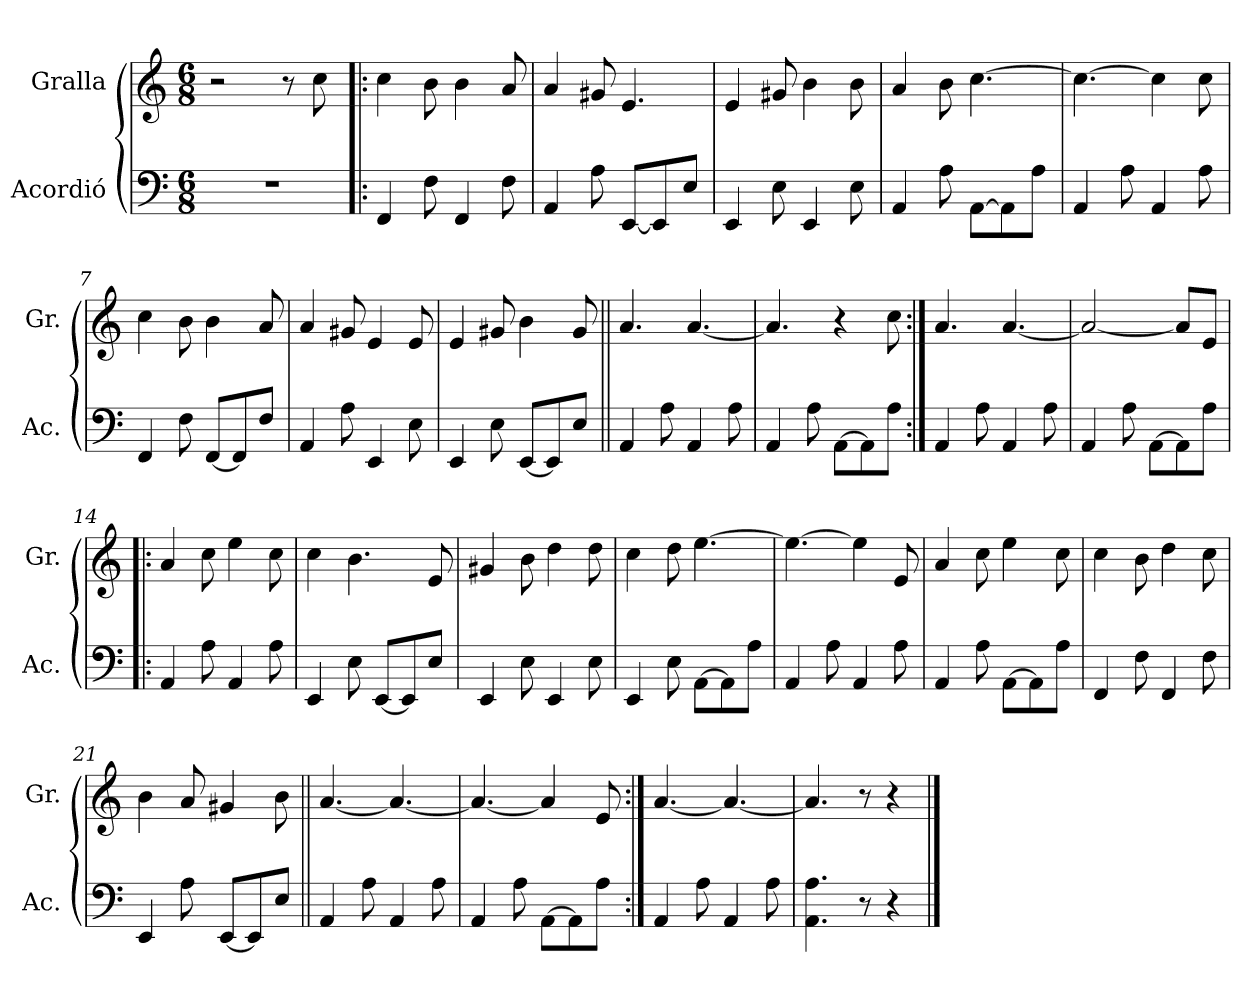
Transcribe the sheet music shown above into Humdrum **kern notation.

**kern	**kern
*part2	*part1
*staff2	*staff1
*I"Acordió	*I"Gralla
*I'Ac.	*I'Gr.
*clefF4	*clefG2
*k[]	*k[]
*M6/8	*M6/8
*MM135	*MM135
=1	=1
2.r	2r
.	8r
.	8cc\
=2!|:	=2!|:
4FF/	4cc\
8F\	8b\
4FF/	4b\
8F\	8a/
=3	=3
4AA/	4a/
8A\	8g#X/
[8EE/L	4.e/
8EE/]	.
8E/J	.
=4	=4
4EE/	4e/
8E\	8g#X/
4EE/	4b\
8E\	8b\
=5	=5
4AA/	4a/
8A\	8b\
[8AA\L	[4.cc\
8AA\]	.
8A\J	.
=6	=6
4AA/	4.cc\_
8A\	.
4AA/	4cc\]
8A\	8cc\
=7	=7
4FF/	4cc\
8F\	8b\
[8FF/L	4b\
8FF/]	.
8F/J	8a/
!!LO:LB:g=z
=8	=8
4AA/	4a/
8A\	8g#X/
4EE/	4e/
8E\	8e/
=9	=9
4EE/	4e/
8E\	8g#X/
[8EE/L	4b\
8EE/]	.
8E/J	8g#/
=10||	=10||
4AA/	4.a/
8A\	.
4AA/	[4.a/
8A\	.
=11	=11
4AA/	4.a/]
8A\	.
[8AA\L	4r
8AA\]	.
8A\J	8cc\
=12:|!	=12:|!
4AA/	4.a/
8A\	.
4AA/	[4.a/
8A\	.
=13	=13
4AA/	2a/_
8A\	.
[8AA\L	.
8AA\]	8a/L]
8A\J	8e/J
=14!|:	=14!|:
4AA/	4a/
8A\	8cc\
4AA/	4ee\
8A\	8cc\
!!LO:LB:g=z
=15	=15
4EE/	4cc\
8E\	4.b\
[8EE/L	.
8EE/]	.
8E/J	8e/
=16	=16
4EE/	4g#X/
8E\	8b\
4EE/	4dd\
8E\	8dd\
=17	=17
4EE/	4cc\
8E\	8dd\
[8AA\L	[4.ee\
8AA\]	.
8A\J	.
=18	=18
4AA/	4.ee\_
8A\	.
4AA/	4ee\]
8A\	8e/
=19	=19
4AA/	4a/
8A\	8cc\
[8AA\L	4ee\
8AA\]	.
8A\J	8cc\
=20	=20
4FF/	4cc\
8F\	8b\
4FF/	4dd\
8F\	8cc\
=21	=21
4EE/	4b\
8A\	8a/
[8EE/L	4g#X/
8EE/]	.
8E/J	8b\
!!LO:LB:g=z
=22||	=22||
4AA/	[4.a/
8A\	.
4AA/	4.a/_
8A\	.
=23	=23
4AA/	4.a/_
8A\	.
[8AA\L	4a/]
8AA\]	.
8A\J	8e/
=24:|!	=24:|!
4AA/	[4.a/
8A\	.
4AA/	4.a/_
8A\	.
=25	=25
4.AA\ 4.A\	4.a/]
8r	8r
4r	4r
==	==
*-	*-
